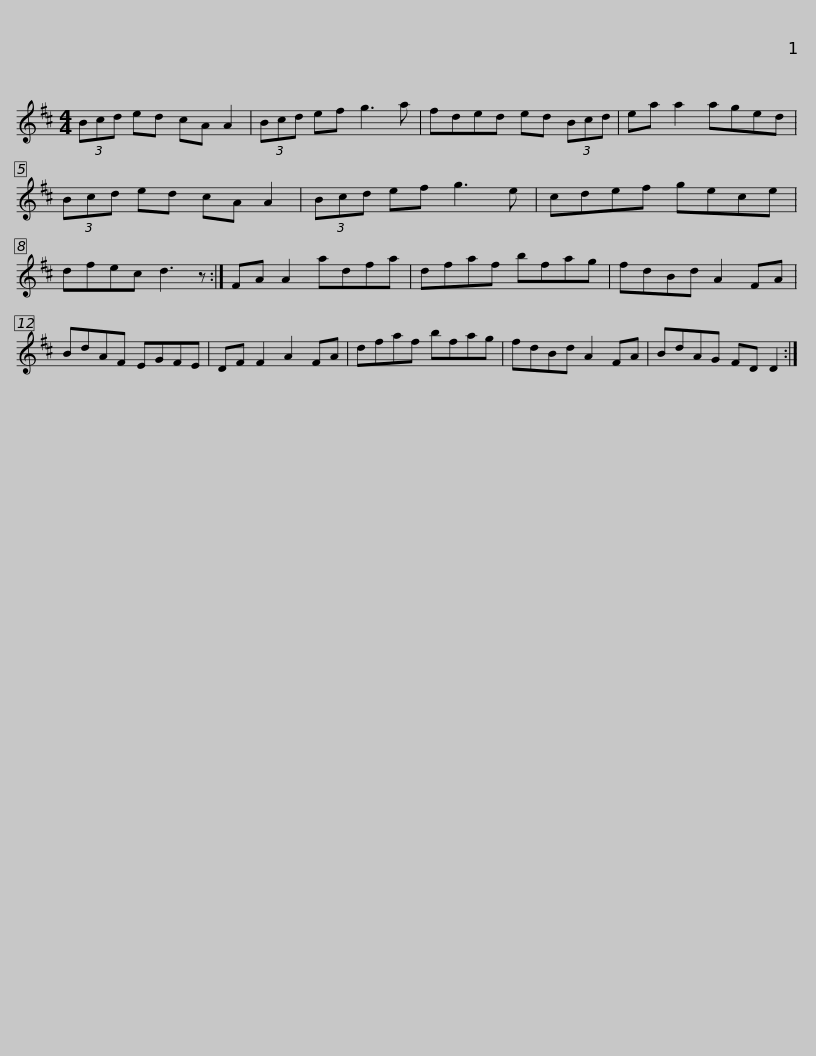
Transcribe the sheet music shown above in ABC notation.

X:1
L:1/8
M:4/4
I:linebreak $
K:D
V:1 treble
V:1
 (3Bcd ed cA A2 | (3Bcd ef g3 a | fded ed (3Bcd | ea a2 aged | (3Bcd ed cA A2 |$ %5
 (3Bcd ef g3 e | cdef gece | dfec d3 z :| FA A2 adfa | dfaf bfag | %10
 fdBd A2 FA |$ BdAF EGFE | DF F2 A2 FA | dfaf bfag | fdBd A2 FA | %15
 BdAG FD D2 :| %16
